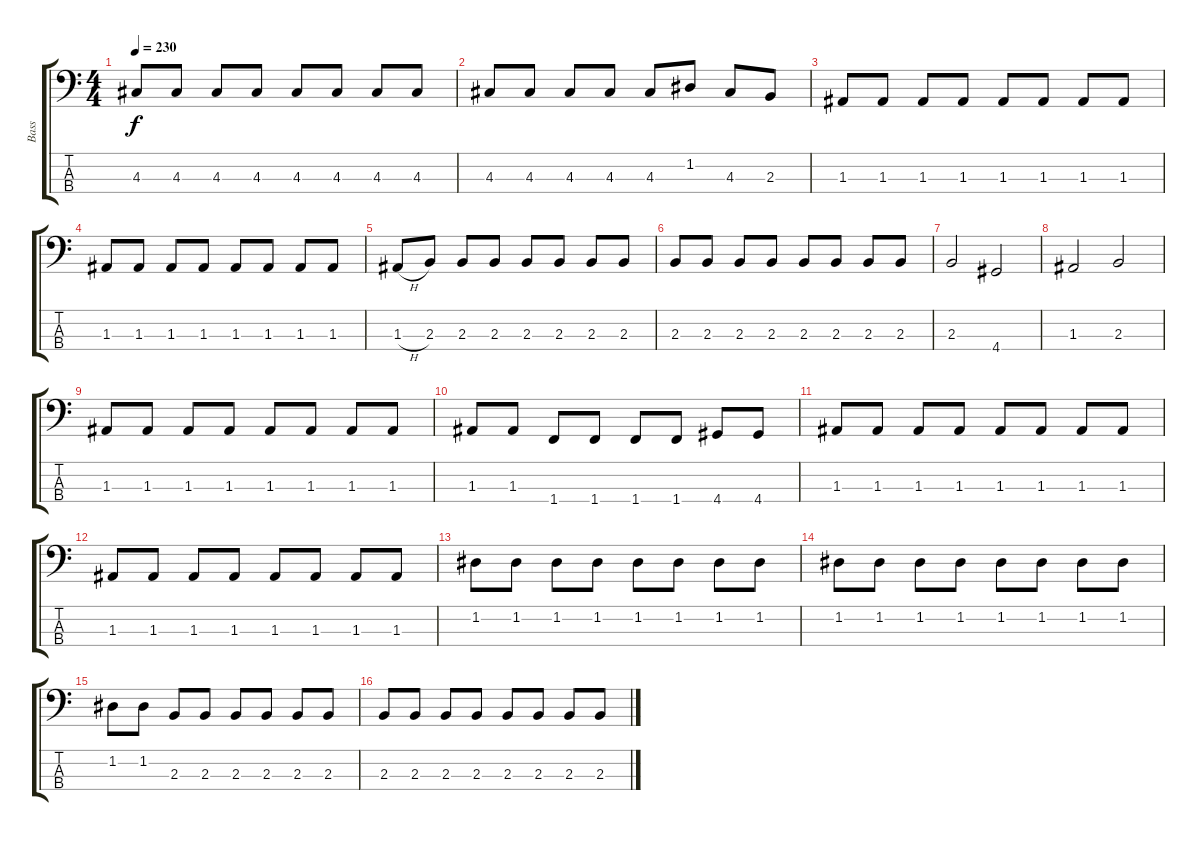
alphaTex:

\track ("Bass" "Bass") {instrument slapbass1}
\staff {score tabs}
\tuning (G2 D2 A1 E1) {hide}
\ts (4 4)
\tempo 230
\clef f4
\ks c
4.3.8{dy f} 4.3.8 4.3.8 4.3.8 4.3.8 4.3.8 4.3.8 4.3.8 |
4.3.8 4.3.8 4.3.8 4.3.8 4.3.8 1.2.8 4.3.8 2.3.8 |
1.3.8 1.3.8 1.3.8 1.3.8 1.3.8 1.3.8 1.3.8 1.3.8 |
1.3.8 1.3.8 1.3.8 1.3.8 1.3.8 1.3.8 1.3.8 1.3.8 |
1.3{h}.8 2.3.8 2.3.8 2.3.8 2.3.8 2.3.8 2.3.8 2.3.8 |
2.3.8 2.3.8 2.3.8 2.3.8 2.3.8 2.3.8 2.3.8 2.3.8 |
2.3.2 4.4.2 |
1.3.2 2.3.2 |
1.3.8 1.3.8 1.3.8 1.3.8 1.3.8 1.3.8 1.3.8 1.3.8 |
1.3.8 1.3.8 1.4.8 1.4.8 1.4.8 1.4.8 4.4.8 4.4.8 |
1.3.8 1.3.8 1.3.8 1.3.8 1.3.8 1.3.8 1.3.8 1.3.8 |
1.3.8 1.3.8 1.3.8 1.3.8 1.3.8 1.3.8 1.3.8 1.3.8 |
1.2.8 1.2.8 1.2.8 1.2.8 1.2.8 1.2.8 1.2.8 1.2.8 |
1.2.8 1.2.8 1.2.8 1.2.8 1.2.8 1.2.8 1.2.8 1.2.8 |
1.2.8 1.2.8 2.3.8 2.3.8 2.3.8 2.3.8 2.3.8 2.3.8 |
2.3.8 2.3.8 2.3.8 2.3.8 2.3.8 2.3.8 2.3.8 2.3.8
